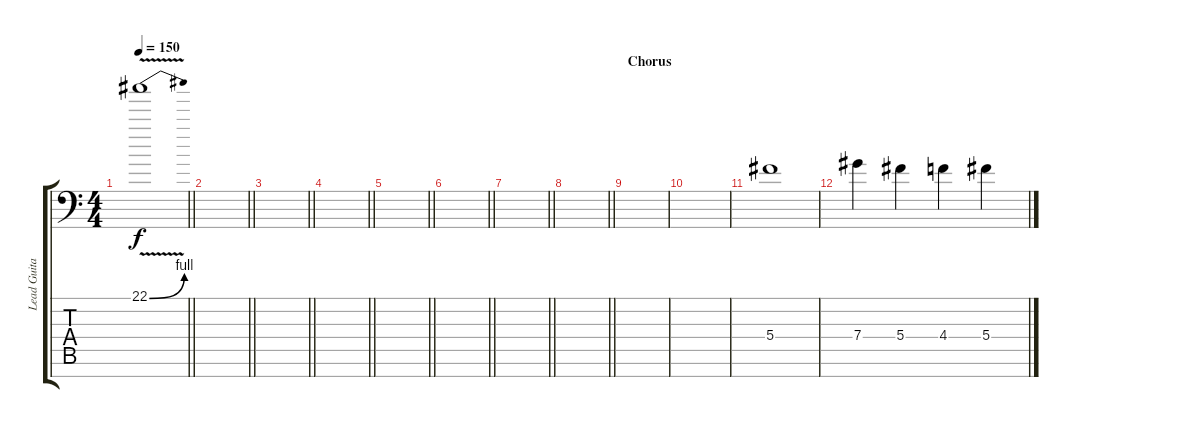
\track ("Lead Guitar" "Lead Guita") {instrument distortionguitar}
\staff {score tabs}
\tuning (Eb4 Bb3 Gb3 Db3 Ab2 Eb2 Bb1) {hide}
\ts (4 4)
\tempo 150
\clef f4
\barLineRight lightlight
\ks c
22.1{be (bend 0 0 60 4) v}.1{dy f} |
\barLineRight lightlight
|
\barLineRight lightlight
|
\barLineRight lightlight
|
\barLineRight lightlight
|
\barLineRight lightlight
|
\barLineRight lightlight
|
\barLineRight lightlight
|
\section ("" "Chorus")
|
|
5.4.1{volume 6} |
7.4.4 5.4.4 4.4.4 5.4.4
